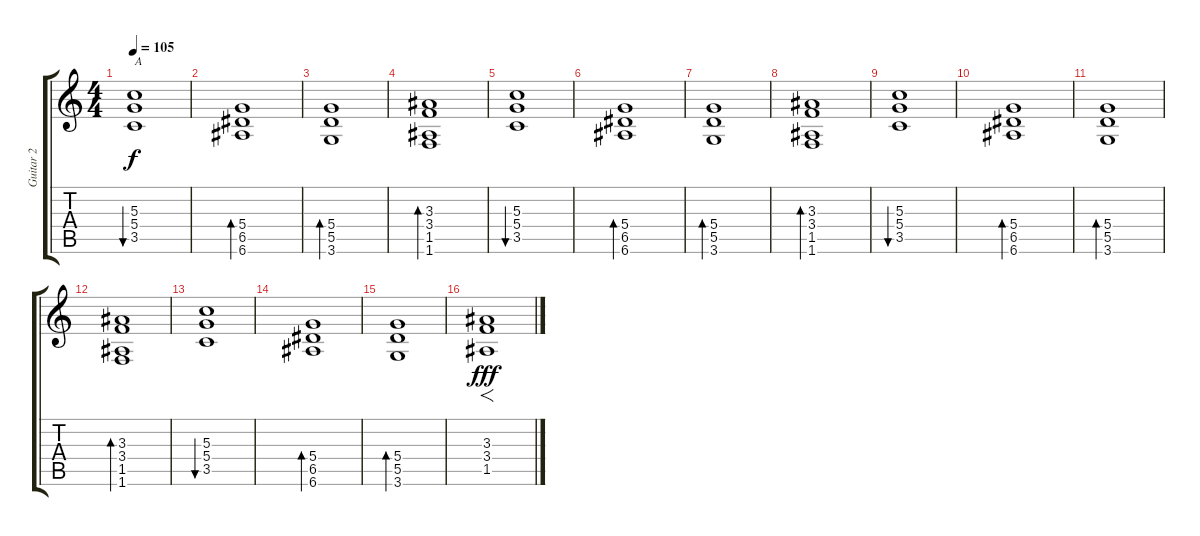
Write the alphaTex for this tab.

\track ("Guitar 2" "Guitar 2") {instrument distortionguitar}
\staff {score tabs}
\tuning (E4 B3 G3 D3 A2 E2) {hide}
\ts (4 4)
\tempo 105
\clef g2
\ks c
(5.3 5.4 3.5).1{bu 120 txt "A" dy f volume 16 instrument electricguitarjazz} |
(5.4 6.5 6.6).1{bd 120} |
(5.4 5.5 3.6).1{bd 120} |
(3.3 3.4 1.5 1.6).1{bd 120} |
(5.3 5.4 3.5).1{bu 120 volume 16 instrument electricguitarjazz} |
(5.4 6.5 6.6).1{bd 120} |
(5.4 5.5 3.6).1{bd 120} |
(3.3 3.4 1.5 1.6).1{bd 120} |
(5.3 5.4 3.5).1{bu 120 volume 16 instrument electricguitarjazz} |
(5.4 6.5 6.6).1{bd 120} |
(5.4 5.5 3.6).1{bd 120} |
(3.3 3.4 1.5 1.6).1{bd 120} |
(5.3 5.4 3.5).1{bu 120 volume 16 instrument electricguitarjazz} |
(5.4 6.5 6.6).1{bd 120} |
(5.4 5.5 3.6).1{bd 120} |
(3.3 3.4 1.5).1{f dy fff volume 16 balance 14 instrument distortionguitar}
